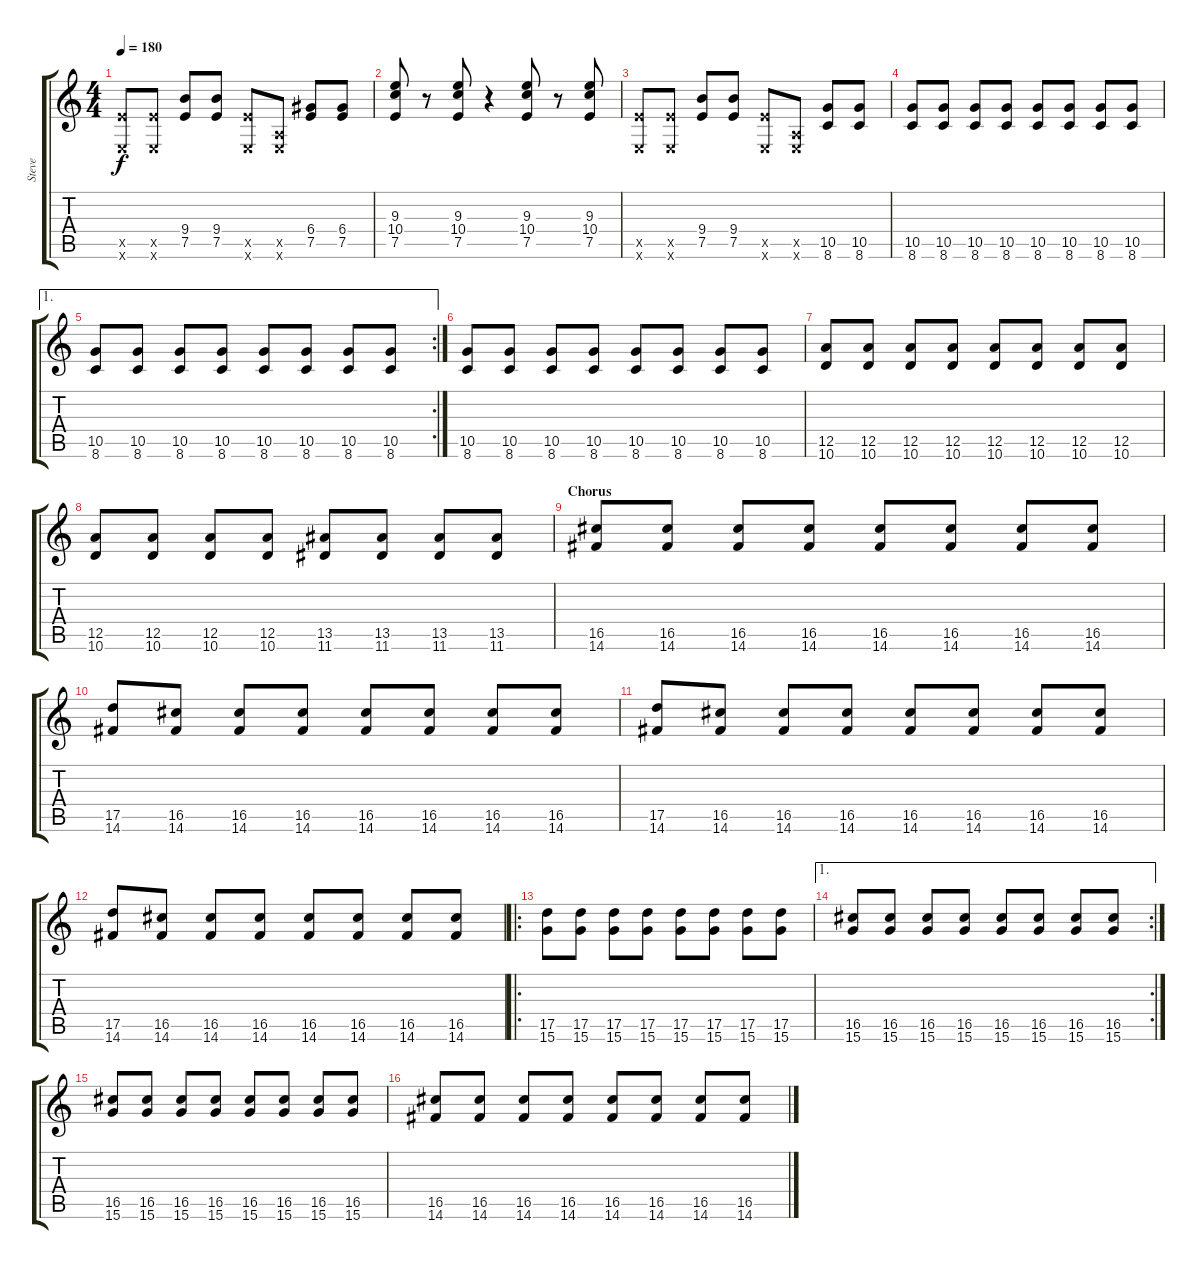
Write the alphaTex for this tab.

\track ("Steve" "Steve") {instrument distortionguitar}
\staff {score tabs}
\tuning (E4 B3 G3 D3 A2 E2) {hide}
\ts (4 4)
\tempo 180
\clef g2
\ks c
(7.5{x} 0.6{x}).8{dy f} (7.5{x} 0.6{x}).8 (9.4 7.5).8 (9.4 7.5).8 (7.5{x} 0.6{x}).8 (0.5{x} 0.6{x}).8 (6.4 7.5).8 (6.4 7.5).8 |
(9.3 10.4 7.5).8 r.8 (9.3 10.4 7.5).8 r.4 (9.3 10.4 7.5).8 r.8 (9.3 10.4 7.5).8 |
(7.5{x} 0.6{x}).8 (7.5{x} 0.6{x}).8 (9.4 7.5).8 (9.4 7.5).8 (7.5{x} 0.6{x}).8 (0.5{x} 0.6{x}).8 (10.5 8.6).8 (10.5 8.6).8 |
(10.5 8.6).8 (10.5 8.6).8 (10.5 8.6).8 (10.5 8.6).8 (10.5 8.6).8 (10.5 8.6).8 (10.5 8.6).8 (10.5 8.6).8 |
\ae 1
\rc 2
(10.5 8.6).8 (10.5 8.6).8 (10.5 8.6).8 (10.5 8.6).8 (10.5 8.6).8 (10.5 8.6).8 (10.5 8.6).8 (10.5 8.6).8 |
(10.5 8.6).8 (10.5 8.6).8 (10.5 8.6).8 (10.5 8.6).8 (10.5 8.6).8 (10.5 8.6).8 (10.5 8.6).8 (10.5 8.6).8 |
(12.5 10.6).8 (12.5 10.6).8 (12.5 10.6).8 (12.5 10.6).8 (12.5 10.6).8 (12.5 10.6).8 (12.5 10.6).8 (12.5 10.6).8 |
(12.5 10.6).8 (12.5 10.6).8 (12.5 10.6).8 (12.5 10.6).8 (13.5 11.6).8 (13.5 11.6).8 (13.5 11.6).8 (13.5 11.6).8 |
\section ("" "Chorus")
(16.5 14.6).8 (16.5 14.6).8 (16.5 14.6).8 (16.5 14.6).8 (16.5 14.6).8 (16.5 14.6).8 (16.5 14.6).8 (16.5 14.6).8 |
(17.5 14.6).8 (16.5 14.6).8 (16.5 14.6).8 (16.5 14.6).8 (16.5 14.6).8 (16.5 14.6).8 (16.5 14.6).8 (16.5 14.6).8 |
(17.5 14.6).8 (16.5 14.6).8 (16.5 14.6).8 (16.5 14.6).8 (16.5 14.6).8 (16.5 14.6).8 (16.5 14.6).8 (16.5 14.6).8 |
(17.5 14.6).8 (16.5 14.6).8 (16.5 14.6).8 (16.5 14.6).8 (16.5 14.6).8 (16.5 14.6).8 (16.5 14.6).8 (16.5 14.6).8 |
\ro
(17.5 15.6).8 (17.5 15.6).8 (17.5 15.6).8 (17.5 15.6).8 (17.5 15.6).8 (17.5 15.6).8 (17.5 15.6).8 (17.5 15.6).8 |
\ae 1
\rc 2
(16.5 15.6).8 (16.5 15.6).8 (16.5 15.6).8 (16.5 15.6).8 (16.5 15.6).8 (16.5 15.6).8 (16.5 15.6).8 (16.5 15.6).8 |
(16.5 15.6).8 (16.5 15.6).8 (16.5 15.6).8 (16.5 15.6).8 (16.5 15.6).8 (16.5 15.6).8 (16.5 15.6).8 (16.5 15.6).8 |
(16.5 14.6).8 (16.5 14.6).8 (16.5 14.6).8 (16.5 14.6).8 (16.5 14.6).8 (16.5 14.6).8 (16.5 14.6).8 (16.5 14.6).8
